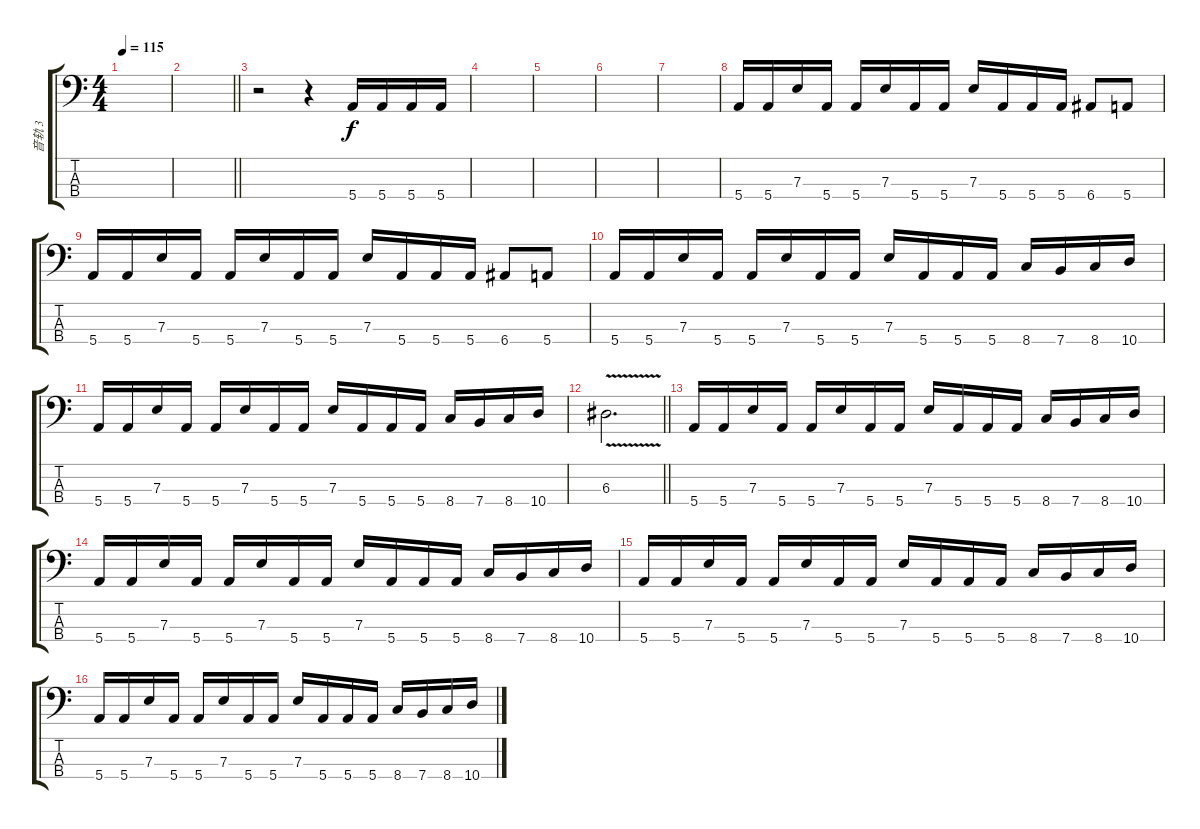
\track ("音轨 3" "音轨 3") {instrument electricbassfinger}
\staff {score tabs}
\tuning (G2 D2 A1 E1) {hide}
\ts (4 4)
\tempo 115
\clef f4
\ks c
|
\barLineRight lightlight
|
\section ("" "")
r.2 r.4 5.4.16 5.4.16 5.4.16 5.4.16 |
|
|
|
|
5.4.16 5.4.16 7.3.16 5.4.16 5.4.16 7.3.16 5.4.16 5.4.16 7.3.16 5.4.16 5.4.16 5.4.16 6.4.8 5.4.8 |
5.4.16 5.4.16 7.3.16 5.4.16 5.4.16 7.3.16 5.4.16 5.4.16 7.3.16 5.4.16 5.4.16 5.4.16 6.4.8 5.4.8 |
5.4.16 5.4.16 7.3.16 5.4.16 5.4.16 7.3.16 5.4.16 5.4.16 7.3.16 5.4.16 5.4.16 5.4.16 8.4.16 7.4.16 8.4.16 10.4.16 |
5.4.16 5.4.16 7.3.16 5.4.16 5.4.16 7.3.16 5.4.16 5.4.16 7.3.16 5.4.16 5.4.16 5.4.16 8.4.16 7.4.16 8.4.16 10.4.16 |
\barLineRight lightlight
6.3{v}.2{d} |
\section ("" "")
5.4.16 5.4.16 7.3.16 5.4.16 5.4.16 7.3.16 5.4.16 5.4.16 7.3.16 5.4.16 5.4.16 5.4.16 8.4.16 7.4.16 8.4.16 10.4.16 |
5.4.16 5.4.16 7.3.16 5.4.16 5.4.16 7.3.16 5.4.16 5.4.16 7.3.16 5.4.16 5.4.16 5.4.16 8.4.16 7.4.16 8.4.16 10.4.16 |
5.4.16 5.4.16 7.3.16 5.4.16 5.4.16 7.3.16 5.4.16 5.4.16 7.3.16 5.4.16 5.4.16 5.4.16 8.4.16 7.4.16 8.4.16 10.4.16 |
5.4.16 5.4.16 7.3.16 5.4.16 5.4.16 7.3.16 5.4.16 5.4.16 7.3.16 5.4.16 5.4.16 5.4.16 8.4.16 7.4.16 8.4.16 10.4.16
